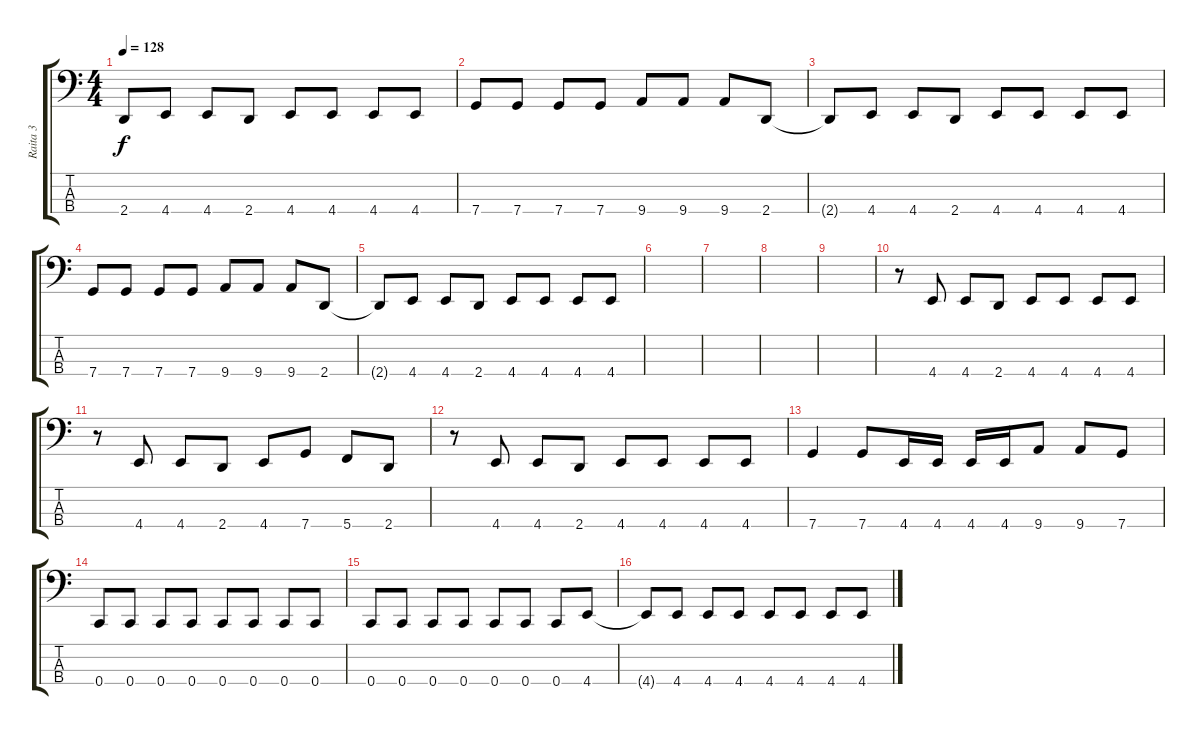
\track ("Raita 3" "Raita 3") {instrument electricbassfinger}
\staff {score tabs}
\tuning (Eb2 Bb1 F1 C1) {hide}
\ts (4 4)
\tempo 128
\clef f4
\ks c
2.4{t}.8{dy f} 4.4.8 4.4.8 2.4.8 4.4.8 4.4.8 4.4.8 4.4.8 |
7.4.8 7.4.8 7.4.8 7.4.8 9.4.8 9.4.8 9.4.8 2.4.8 |
2.4{t}.8 4.4.8 4.4.8 2.4.8 4.4.8 4.4.8 4.4.8 4.4.8 |
7.4.8 7.4.8 7.4.8 7.4.8 9.4.8 9.4.8 9.4.8 2.4.8 |
2.4{t}.8 4.4.8 4.4.8 2.4.8 4.4.8 4.4.8 4.4.8 4.4.8 |
|
|
|
|
r.8 4.4.8 4.4.8 2.4.8 4.4.8 4.4.8 4.4.8 4.4.8 |
r.8 4.4.8 4.4.8 2.4.8 4.4.8 7.4.8 5.4.8 2.4.8 |
r.8 4.4.8 4.4.8 2.4.8 4.4.8 4.4.8 4.4.8 4.4.8 |
7.4.4 7.4.8 4.4.16 4.4.16 4.4.16 4.4.16 9.4.8 9.4.8 7.4.8 |
0.4.8 0.4.8 0.4.8 0.4.8 0.4.8 0.4.8 0.4.8 0.4.8 |
0.4.8 0.4.8 0.4.8 0.4.8 0.4.8 0.4.8 0.4.8 4.4.8 |
4.4{t}.8 4.4.8 4.4.8 4.4.8 4.4.8 4.4.8 4.4.8 4.4.8
